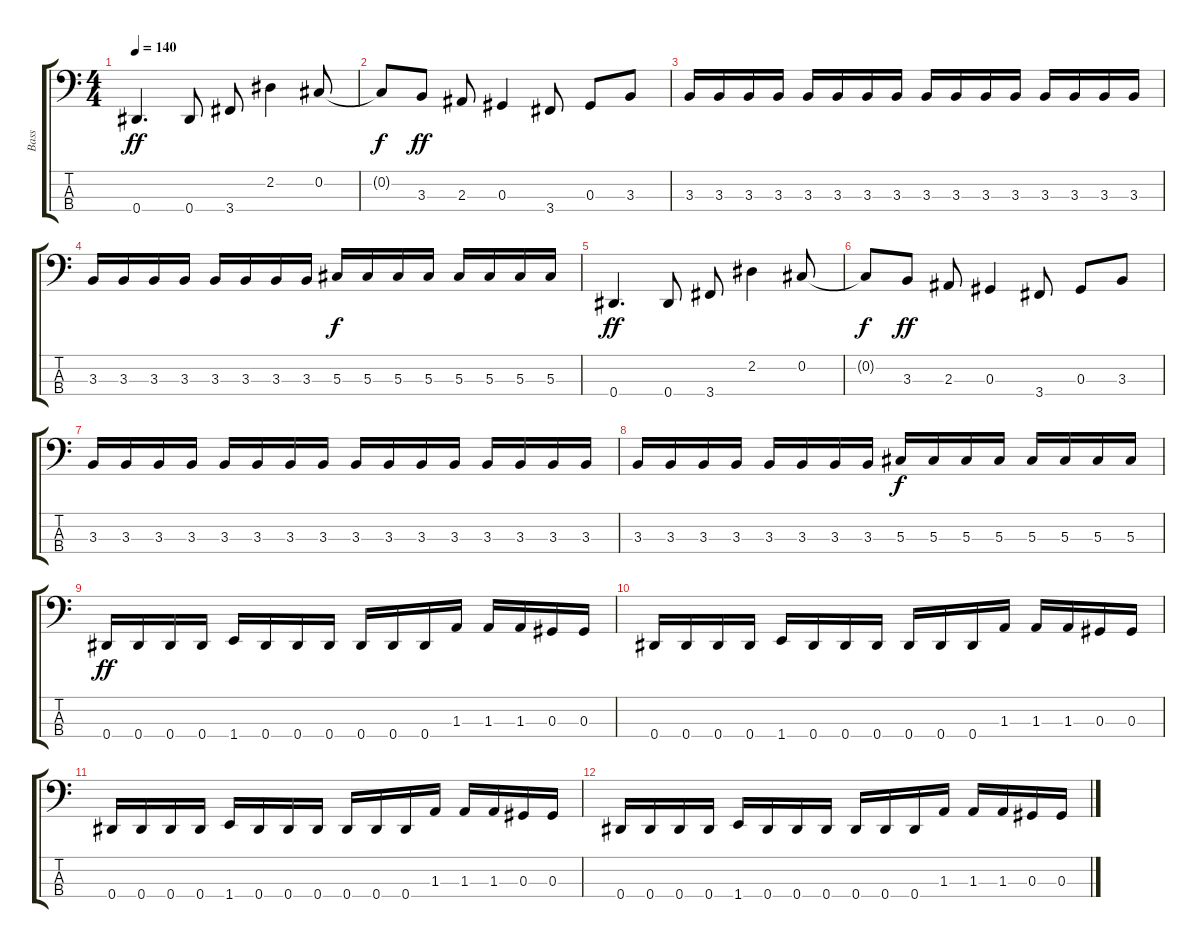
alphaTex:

\track ("Bass" "Bass") {instrument electricbassfinger}
\staff {score tabs}
\tuning (Gb2 Db2 Ab1 Eb1) {hide}
\ts (4 4)
\tempo 140
\clef f4
\ks c
0.4.4{d dy ff} 0.4.8 3.4.8 2.2.4 0.2.8 |
0.2{t}.8{dy f} 3.3.8{dy ff} 2.3.8 0.3.4 3.4.8 0.3.8 3.3.8 |
3.3.16 3.3.16 3.3.16 3.3.16 3.3.16 3.3.16 3.3.16 3.3.16 3.3.16 3.3.16 3.3.16 3.3.16 3.3.16 3.3.16 3.3.16 3.3.16 |
3.3.16 3.3.16 3.3.16 3.3.16 3.3.16 3.3.16 3.3.16 3.3.16 5.3.16{dy f} 5.3.16 5.3.16 5.3.16 5.3.16 5.3.16 5.3.16 5.3.16 |
0.4.4{d dy ff} 0.4.8 3.4.8 2.2.4 0.2.8 |
0.2{t}.8{dy f} 3.3.8{dy ff} 2.3.8 0.3.4 3.4.8 0.3.8 3.3.8 |
3.3.16 3.3.16 3.3.16 3.3.16 3.3.16 3.3.16 3.3.16 3.3.16 3.3.16 3.3.16 3.3.16 3.3.16 3.3.16 3.3.16 3.3.16 3.3.16 |
3.3.16 3.3.16 3.3.16 3.3.16 3.3.16 3.3.16 3.3.16 3.3.16 5.3.16{dy f} 5.3.16 5.3.16 5.3.16 5.3.16 5.3.16 5.3.16 5.3.16 |
0.4.16{dy ff} 0.4.16 0.4.16 0.4.16 1.4.16 0.4.16 0.4.16 0.4.16 0.4.16 0.4.16 0.4.16 1.3.16 1.3.16 1.3.16 0.3.16 0.3.16 |
0.4.16 0.4.16 0.4.16 0.4.16 1.4.16 0.4.16 0.4.16 0.4.16 0.4.16 0.4.16 0.4.16 1.3.16 1.3.16 1.3.16 0.3.16 0.3.16 |
0.4.16 0.4.16 0.4.16 0.4.16 1.4.16 0.4.16 0.4.16 0.4.16 0.4.16 0.4.16 0.4.16 1.3.16 1.3.16 1.3.16 0.3.16 0.3.16 |
0.4.16 0.4.16 0.4.16 0.4.16 1.4.16 0.4.16 0.4.16 0.4.16 0.4.16 0.4.16 0.4.16 1.3.16 1.3.16 1.3.16 0.3.16 0.3.16
